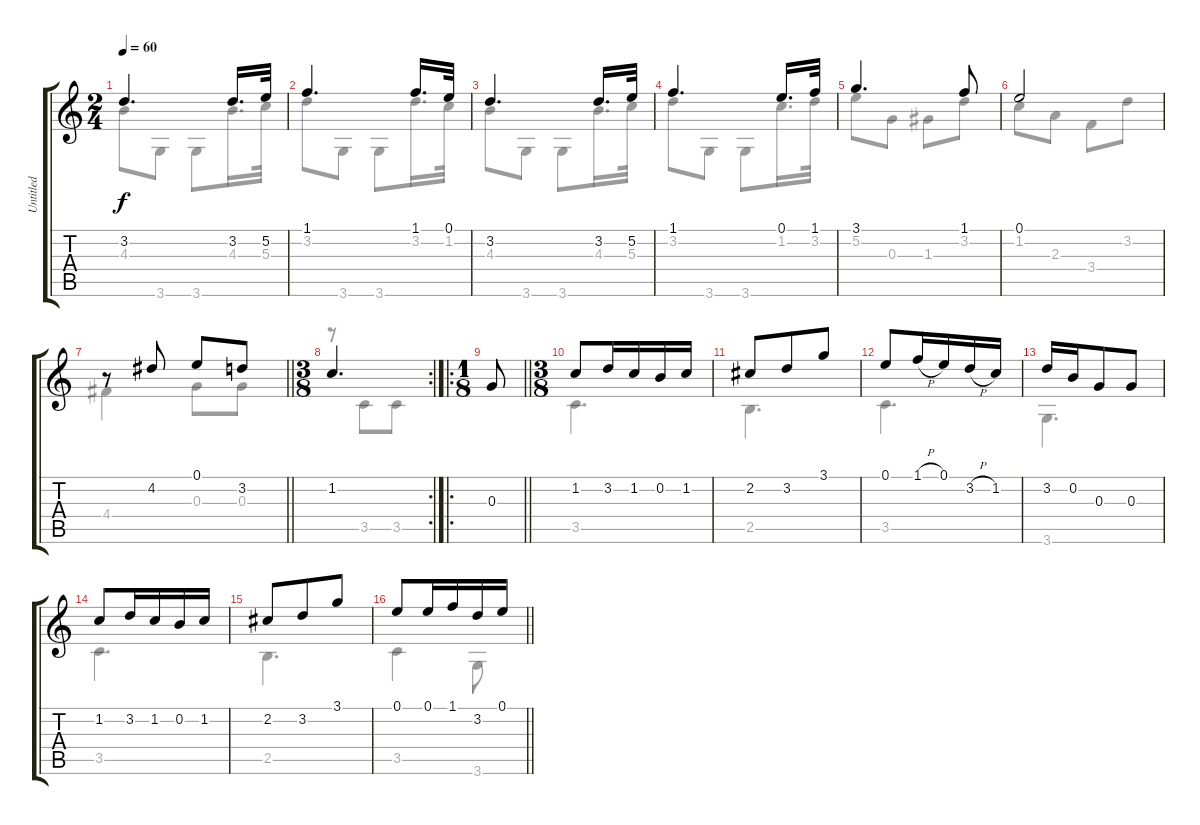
\track ("Untitled" "Untitled") {instrument acousticguitarnylon}
\staff {score tabs}
\tuning (E4 B3 G3 D3 A2 E2) {hide}
\voice
\ts (2 4)
\tempo 60
\clef g2
\ks c
3.2.4{d dy f} 3.2.16{d} 5.2.32 |
1.1.4{d} 1.1.16{d} 0.1.32 |
3.2.4{d} 3.2.16{d} 5.2.32 |
1.1.4{d} 0.1.16{d} 1.1.32 |
3.1.4{d} 1.1.8 |
0.1.2 |
\barLineRight lightlight
r.8 4.2.8 0.1.8 3.2.8 |
\rc 2
\ts (3 8)
1.2.4{d} |
\ro
\ts (1 8)
\barLineRight lightlight
0.3.8 |
\ts (3 8)
1.2.8 3.2.16 1.2.16 0.2.16 1.2.16 |
2.2.8 3.2.8 3.1.8 |
0.1.8 1.1{h}.16 0.1.16 3.2{h}.16 1.2.16 |
3.2.16 0.2.16 0.3.8 0.3.8 |
1.2.8 3.2.16 1.2.16 0.2.16 1.2.16 |
2.2.8 3.2.8 3.1.8 |
\barLineRight lightlight
0.1.8 0.1.16 1.1.16 3.2.16 0.1.16
\voice
\clef g2
\ottava regular
\simile none
\ks c
4.3.8{dy f} 3.6.8 3.6.8 4.3.16{d} 5.3.32 |
3.2.8 3.6.8 3.6.8 3.2.16{d} 1.2.32 |
4.3.8 3.6.8 3.6.8 4.3.16{d} 5.3.32 |
3.2.8 3.6.8 3.6.8 1.2.16{d} 3.2.32 |
5.2.8 0.3.8 1.3.8 3.2.8 |
1.2.8 2.3.8 3.4.8 3.2.8 |
\barLineRight lightlight
4.4.4 0.3.8 0.3.8 |
r.8 3.5.8 3.5.8 |
\barLineRight lightlight
|
3.5.4{d} |
2.5.4{d} |
3.5.4{d} |
3.6.4{d} |
3.5.4{d} |
2.5.4{d} |
\barLineRight lightlight
3.5.4 3.6.8
